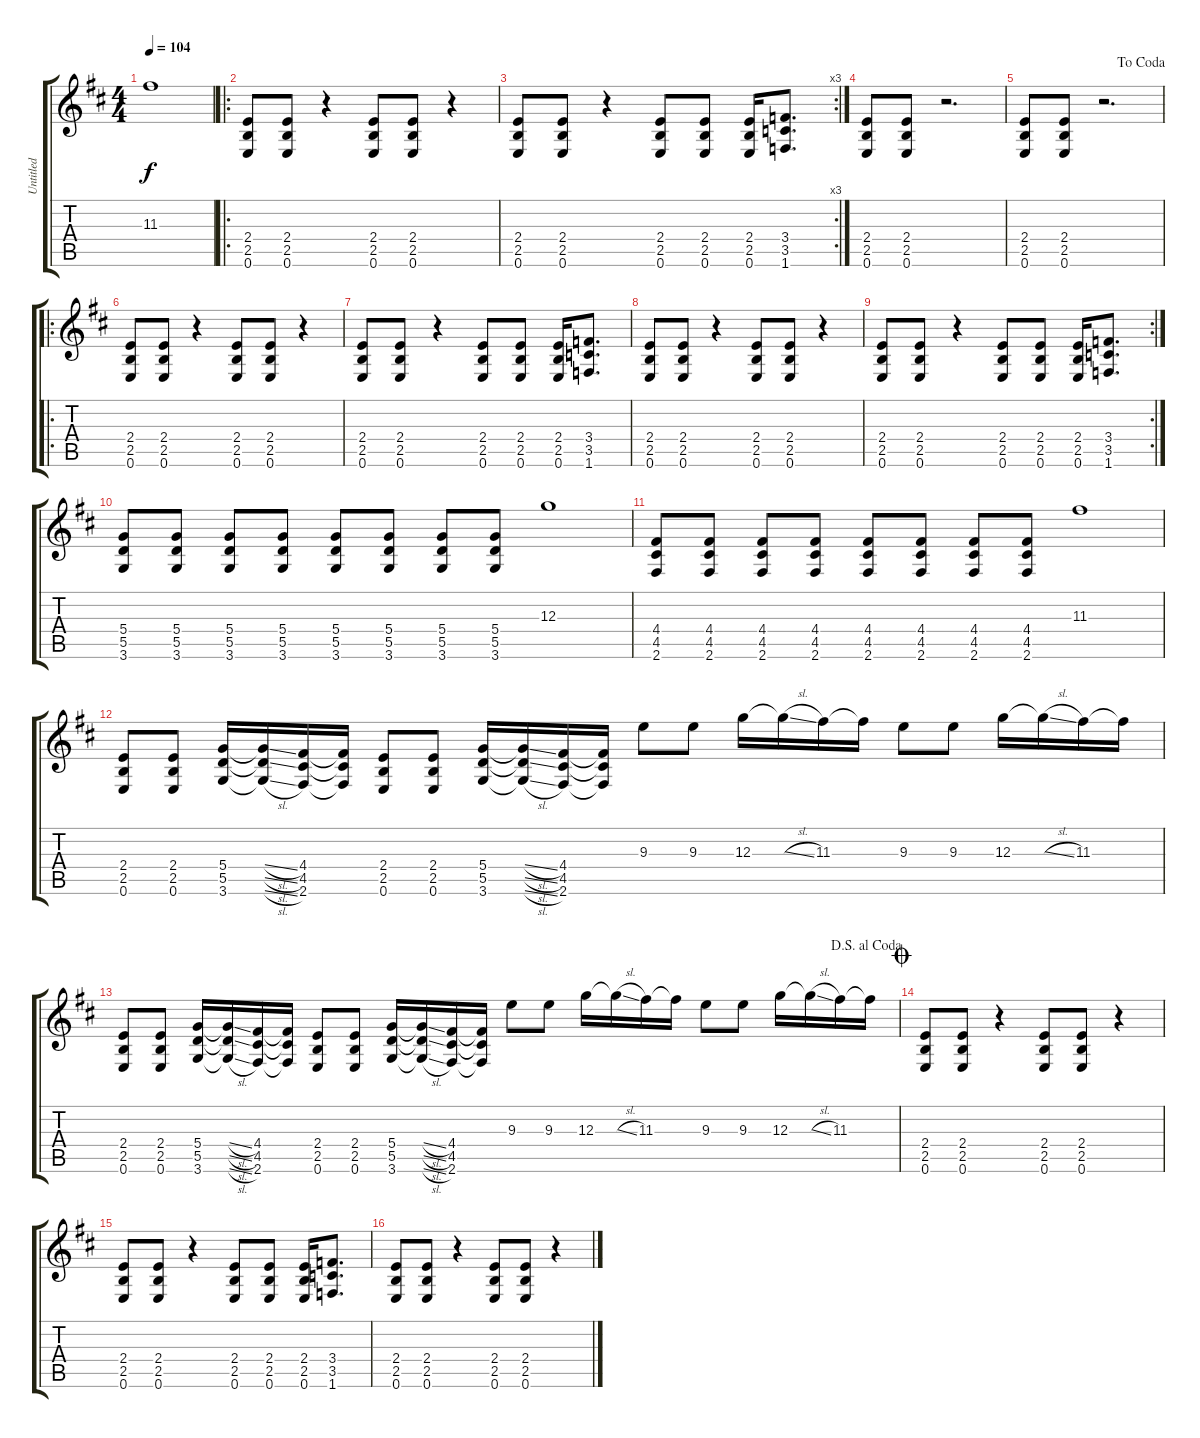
\track ("Untitled" "Untitled") {instrument overdrivenguitar}
\staff {score tabs}
\tuning (E4 B3 G3 D3 A2 E2) {hide}
\ts (4 4)
\tempo 104
\clef g2
\ks d
11.3.1{dy f} |
\ro
(2.4 2.5 0.6).8 (2.4 2.5 0.6).8 r.4 (2.4 2.5 0.6).8 (2.4 2.5 0.6).8 r.4 |
\rc 3
(2.4 2.5 0.6).8 (2.4 2.5 0.6).8 r.4 (2.4 2.5 0.6).8 (2.4 2.5 0.6).8 (2.4 2.5 0.6).16 (3.4 3.5 1.6).8{d} |
(2.4 2.5 0.6).8 (2.4 2.5 0.6).8 r.2{d} |
\jump dacoda
(2.4 2.5 0.6).8 (2.4 2.5 0.6).8 r.2{d} |
\ro
(2.4 2.5 0.6).8 (2.4 2.5 0.6).8 r.4 (2.4 2.5 0.6).8 (2.4 2.5 0.6).8 r.4 |
(2.4 2.5 0.6).8 (2.4 2.5 0.6).8 r.4 (2.4 2.5 0.6).8 (2.4 2.5 0.6).8 (2.4 2.5 0.6).16 (3.4 3.5 1.6).8{d} |
(2.4 2.5 0.6).8 (2.4 2.5 0.6).8 r.4 (2.4 2.5 0.6).8 (2.4 2.5 0.6).8 r.4 |
\rc 2
(2.4 2.5 0.6).8 (2.4 2.5 0.6).8 r.4 (2.4 2.5 0.6).8 (2.4 2.5 0.6).8 (2.4 2.5 0.6).16 (3.4 3.5 1.6).8{d} |
(5.4 5.5 3.6).8 (5.4 5.5 3.6).8 (5.4 5.5 3.6).8 (5.4 5.5 3.6).8 (5.4 5.5 3.6).8 (5.4 5.5 3.6).8 (5.4 5.5 3.6).8 (5.4 5.5 3.6).8 12.3.1 |
(4.4 4.5 2.6).8 (4.4 4.5 2.6).8 (4.4 4.5 2.6).8 (4.4 4.5 2.6).8 (4.4 4.5 2.6).8 (4.4 4.5 2.6).8 (4.4 4.5 2.6).8 (4.4 4.5 2.6).8 11.3.1 |
(2.4 2.5 0.6).8 (2.4 2.5 0.6).8 (5.4 5.5 3.6).16 (5.4{sl t} 5.5{sl t} 3.6{sl t}).16 (4.4 4.5 2.6).16 (4.4{t} 4.5{t} 2.6{t}).16 (2.4 2.5 0.6).8 (2.4 2.5 0.6).8 (5.4 5.5 3.6).16 (5.4{sl t} 5.5{sl t} 3.6{sl t}).16 (4.4 4.5 2.6).16 (4.4{t} 4.5{t} 2.6{t}).16 9.3.8 9.3.8 12.3.16 12.3{sl t}.16 11.3.16 11.3{t}.16 9.3.8 9.3.8 12.3.16 12.3{sl t}.16 11.3.16 11.3{t}.16 |
\jump dalsegnoalcoda
(2.4 2.5 0.6).8 (2.4 2.5 0.6).8 (5.4 5.5 3.6).16 (5.4{sl t} 5.5{sl t} 3.6{sl t}).16 (4.4 4.5 2.6).16 (4.4{t} 4.5{t} 2.6{t}).16 (2.4 2.5 0.6).8 (2.4 2.5 0.6).8 (5.4 5.5 3.6).16 (5.4{sl t} 5.5{sl t} 3.6{sl t}).16 (4.4 4.5 2.6).16 (4.4{t} 4.5{t} 2.6{t}).16 9.3.8 9.3.8 12.3.16 12.3{sl t}.16 11.3.16 11.3{t}.16 9.3.8 9.3.8 12.3.16 12.3{sl t}.16 11.3.16 11.3{t}.16 |
\jump coda
(2.4 2.5 0.6).8 (2.4 2.5 0.6).8 r.4 (2.4 2.5 0.6).8 (2.4 2.5 0.6).8 r.4 |
(2.4 2.5 0.6).8 (2.4 2.5 0.6).8 r.4 (2.4 2.5 0.6).8 (2.4 2.5 0.6).8 (2.4 2.5 0.6).16 (3.4 3.5 1.6).8{d} |
(2.4 2.5 0.6).8 (2.4 2.5 0.6).8 r.4 (2.4 2.5 0.6).8 (2.4 2.5 0.6).8 r.4
